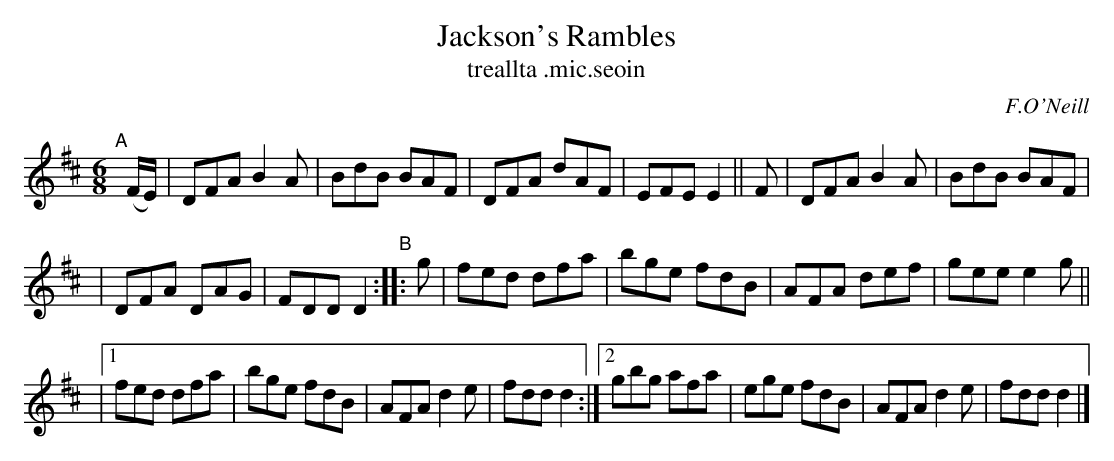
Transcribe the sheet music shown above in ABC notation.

X:1
T: Jackson's Rambles
T: treallta \.mic\.seoin
O: F.O'Neill
M: 6/8
L: 1/8
K: D
"^A"[|] (F/E/) \
| DFA B2A | BdB BAF | DFA dAF | EFE E2 || F | DFA B2A | BdB BAF |
| DFA DAG | FDD D2 "^B":: g | fed dfa | bge fdB | AFA def | gee e2g ||
|[1 fed dfa | bge fdB | AFA d2e | fdd d2 :|[2 gbg afa | ege fdB | AFA d2e | fdd d2 |]
